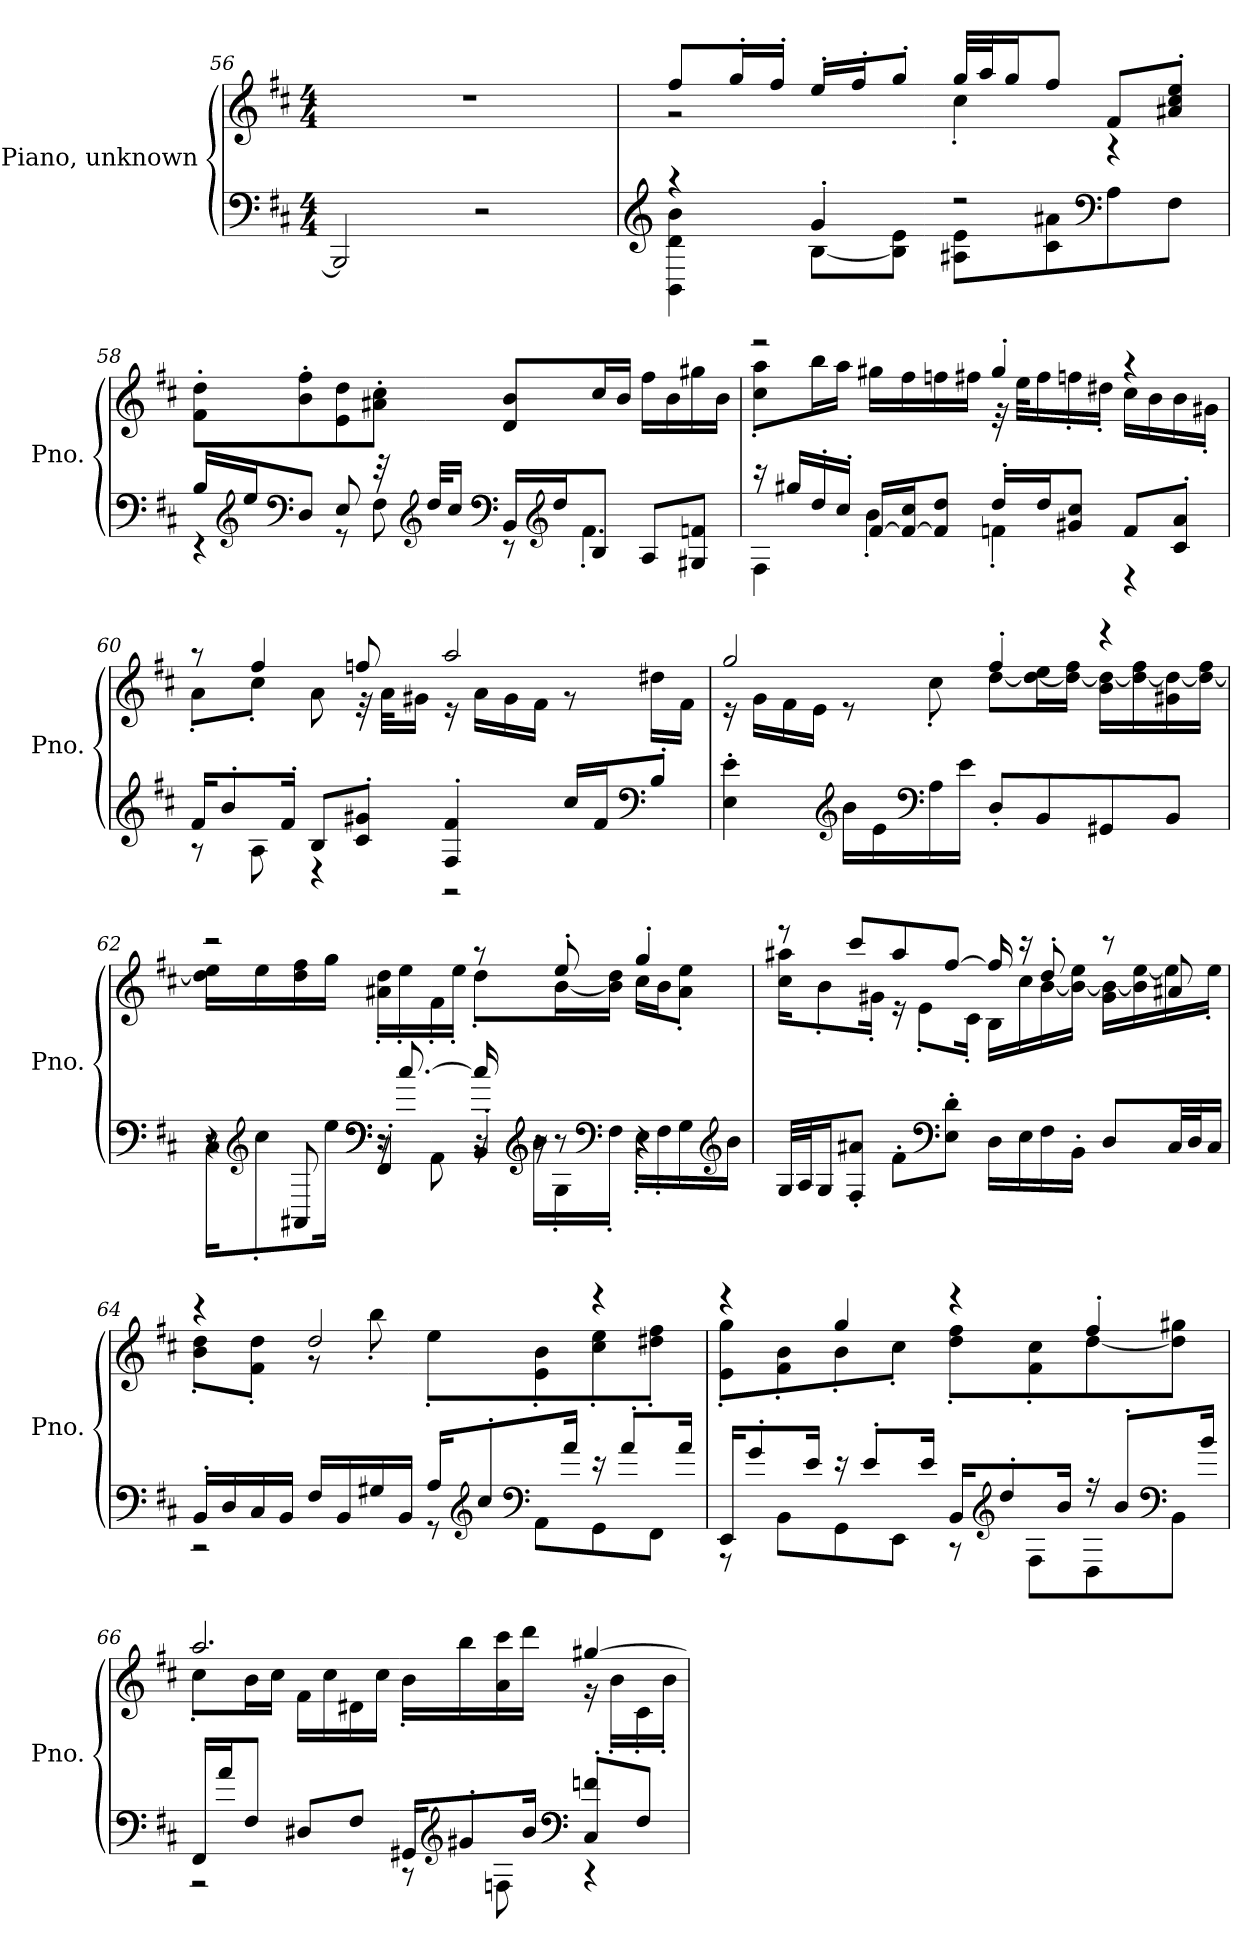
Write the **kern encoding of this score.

**kern	**kern
*part1	*part1
*staff2	*staff1
*I"Piano, unknown	*
*I'Pno.	*
*clefF4	*clefG2
*k[f#c#]	*k[f#c#]
*M4/4	*M4/4
=56	=56
2BBB/]	1r
2r	.
!!LO:LB:g=z
=57	=57
*clefG2	*
*^	*^
4r	4BB\ 4d\ 4b\	8ff#/L	2r
.	.	16gg'/L	.
.	.	16ff#'/JJ	.
4g'/	[8B\L	16ee'/LL	.
.	.	16ff#'/J	.
.	8B\] 8e\J	8gg'/J	.
2r	8A#X\ 8e\L	32gg/LLL	4cc#'\
.	.	32aa/J	.
.	.	16gg/J	.
.	8c#\ 8a#X\	8ff#/J	.
*clefF4	*	*	*
.	8A#\	8f#/L	4r
.	8F#\J	8a#X/' 8cc#/' 8ee/'J	.
*	*	*v	*v
=58	=58	=58
16B/LL	4r	8f#\' 8dd\'L
*clefG2	*	*
16ee/J	.	.
*clefF4	*	*
8D/J	.	8b\' 8ff#\'
8E/	8r	8e\ 8dd\
32r	8F#\	8a#X\' 8cc#\'J
*clefG2	*	*
32dd/KLL	.	.
16cc#/JJ	.	.
*clefF4	*	*
16BB/LL	8r	8d/ 8b/L
*clefG2	*	*
16dd/J	.	.
8B/J	4.f#'\	16cc#/L
.	.	16b/JJ
8A/L	.	16ff#\LL
.	.	16b\
8G#X/ 8fn/J	.	16gg#X\
.	.	16b\JJ
!!LO:LB:g=z
=59	=59	=59
*	*	*^
16r	4F#\	2r	8cc#\' 8aa\'L
16gg#X/LL	.	.	.
16dd'/	.	.	16bb\L
16cc#'/JJ	.	.	16aa\JJ
[16f#/LL	4b'\	.	16gg#X\LL
16f#/_ 16cc#/J	.	.	16ff#\
8f#/] 8dd/J	.	.	16ffn\
.	.	.	16ff#X\JJ
16dd'/LL	4fn'\	4gg#'/	32r
.	.	.	32ee\KLL
16dd/J	.	.	16ff#\
8g#X/ 8cc#/J	.	.	16ffn'\
.	.	.	16dd#X'\JJ
8f/L	4r	4r	16cc#\LL
.	.	.	16b\
8c#/' 8a/'J	.	.	16b\
.	.	.	16g#X'\JJ
=60	=60	=60	=60
16f#/KL	8r	8r	8a'\L
8b'/	.	.	.
.	8A\	4ff#/	8cc#'\J
16f#'/Jk	.	.	.
8B/L	4r	.	8a\
8c#/' 8g#X/'J	.	8ffn/	32r
.	.	.	32a\KLL
.	.	.	16g#X\JJ
4F#/' 4f#/'	2r	2aa/	16r
.	.	.	16a\LL
.	.	.	16g#\
.	.	.	16f#\JJ
16cc#/LL	.	.	8r
16f#/J	.	.	.
*clefF4	*	*	*
8B'/J	.	.	16dd#X\LL
.	.	.	16f#\JJ
*v	*v	*	*
!!LO:PB:g=z	!!
=61	=61	=61
4E\' 4e\'	2gg/	16r
.	.	16g\LL
.	.	16f#\
.	.	16e\JJ
*clefG2	*	*
16b\LL	.	8r
16e\	.	.
*clefF4	*	*
16A\	.	8cc#'\
16e\JJ	.	.
8D'/L	4ff#'/	[8dd\L
8BB/	.	16dd\_ 16ee\L
.	.	16dd\_ 16ff#\JJ
8GG#X/	4r	16b\ 16dd\_LL
.	.	16dd\_ 16ff#\
8BB/J	.	16g#X\ 16dd\_
.	.	16dd\_ 16ff#\JJ
!!LO:LB:g=z	!!
=62	=62	=62
*^	*	*
*	*^	*	*
4r	16C#\KL	8r	2r	16dd\] 16ee\LL
*clefG2	*	*	*	*
.	8cc#'\	.	.	16ee\
.	.	8AA#X/	.	16dd\ 16ff#\
.	16ee\Jk	.	.	16gg\JJ
*clefF4	*	*	*	*
16r	8r	4FF#'/	.	16a#X\' 16dd\'LL
[8.cc#/	.	.	.	16ee'\
.	8AA#\	.	.	16f#'\
.	.	.	.	16ee'\JJ
16cc#/]	16r	4BB'/	8r	8dd'\L
*clefG2	*	*	*	*
16r	16b\LL	.	.	.
8r	16G'\	.	8ee'/	[16b\L
*clefF4	*	*	*	*
.	16F#'\JJ	.	.	16b\] 16dd\JJ
4r	16E'\LL	4r	4gg'/	16cc#\LL
.	16F#'\	.	.	16b\J
.	16G\	.	.	8a#\' 8ee\'J
*clefG2	*	*	*	*
.	16b\JJ	.	.	.
*v	*v	*v	*	*
!!LO:LB:g=z	!!
=63	=63	=63
32G/LLL	8r	16cc#\ 16aa#X\KL
32A/J	.	.
16G/J	.	8b'\
8F#/' 8a#X/'J	8ccc#/L	.
.	.	16g#X'\Jk
8f#'\L	8aa#/	16r
.	.	8e'\L
*clefF4	*	*
8E\' 8d\'J	[8ff#/J	.
.	.	16c#'\Jk
16D\LL	16ff#/]	16B\LL
16E\	16r	16cc#\
16F#\	8dd'/	[16b\
16BB'\JJ	.	16b\_ 16ee\JJ
8D/L	8r	16g#\ 16b\_LL
.	.	16b\] [16ee\
32C#/LL	8a#X/	16ee\]
32D/J	.	.
16C#/JJ	.	16ee'\JJ
!!LO:LB:g=z	!!
=64	=64	=64
*^	*	*
16BB'/LL	2r	4r	8b\' 8dd\'L
16D/	.	.	.
16C#/	.	.	8f#\' 8dd\'J
16BB/JJ	.	.	.
16F#/LL	.	2dd/	8r
16BB/	.	.	.
16G#X/	.	.	8bb'\
16BB/JJ	.	.	.
16A/KL	8r	.	8ee'\L
*clefG2	*	*	*
8cc#'/	.	.	.
*clefF4	*	*	*
.	8AA\L	.	8e\' 8b\'
16a/Jk	.	.	.
16r	8GG\	4r	8cc#\' 8ee\'
8a'/L	.	.	.
.	8FF#\J	.	8dd#X\' 8ff#\'J
16a/Jk	.	.	.
=65	=65	=65	=65
16EE/KL	8r	4r	8e\' 8gg\'L
8g'/	.	.	.
.	8BB\L	.	8f#\' 8b\'
16e/Jk	.	.	.
16r	8GG\	4gg/	8b'\
8e'/L	.	.	.
.	8EE\J	.	8cc#'\J
16e/Jk	.	.	.
16BB/KL	8r	4r	8dd\' 8ff#\'L
*clefG2	*	*	*
8dd'/	.	.	.
.	8F#\L	.	8f#\' 8cc#\'
16b/Jk	.	.	.
16r	8D\	4ff#'/	[8dd\
8b'/L	.	.	.
*clefF4	*	*	*
.	8BB\J	.	8dd\] 8gg#X\J
16b/Jk	.	.	.
!!LO:LB:g=z	!!
=66	=66	=66	=66
16FF#/LL	2r	2.aa/	8cc#'\L
16a/J	.	.	.
8F#/J	.	.	16b\L
.	.	.	16cc#\JJ
8D#X/L	.	.	16f#\LL
.	.	.	16cc#\
8F#/J	.	.	16d#X\
.	.	.	16cc#\JJ
16GG#X/KL	8r	.	16b'\LL
*clefG2	*	*	*
8g#X'/	.	.	16bb\
.	8Fn\	.	16a\ 16ccc#\
16b/Jk	.	.	16ddd\JJ
*clefF4	*	*	*
8C#/' 8fn/'L	4r	[4gg#X/	16r
.	.	.	16b'\LL
8F/J	.	.	16c#'\
.	.	.	16b'\JJ
*v	*v	*	*
*	*v	*v
=	=
*-	*-
